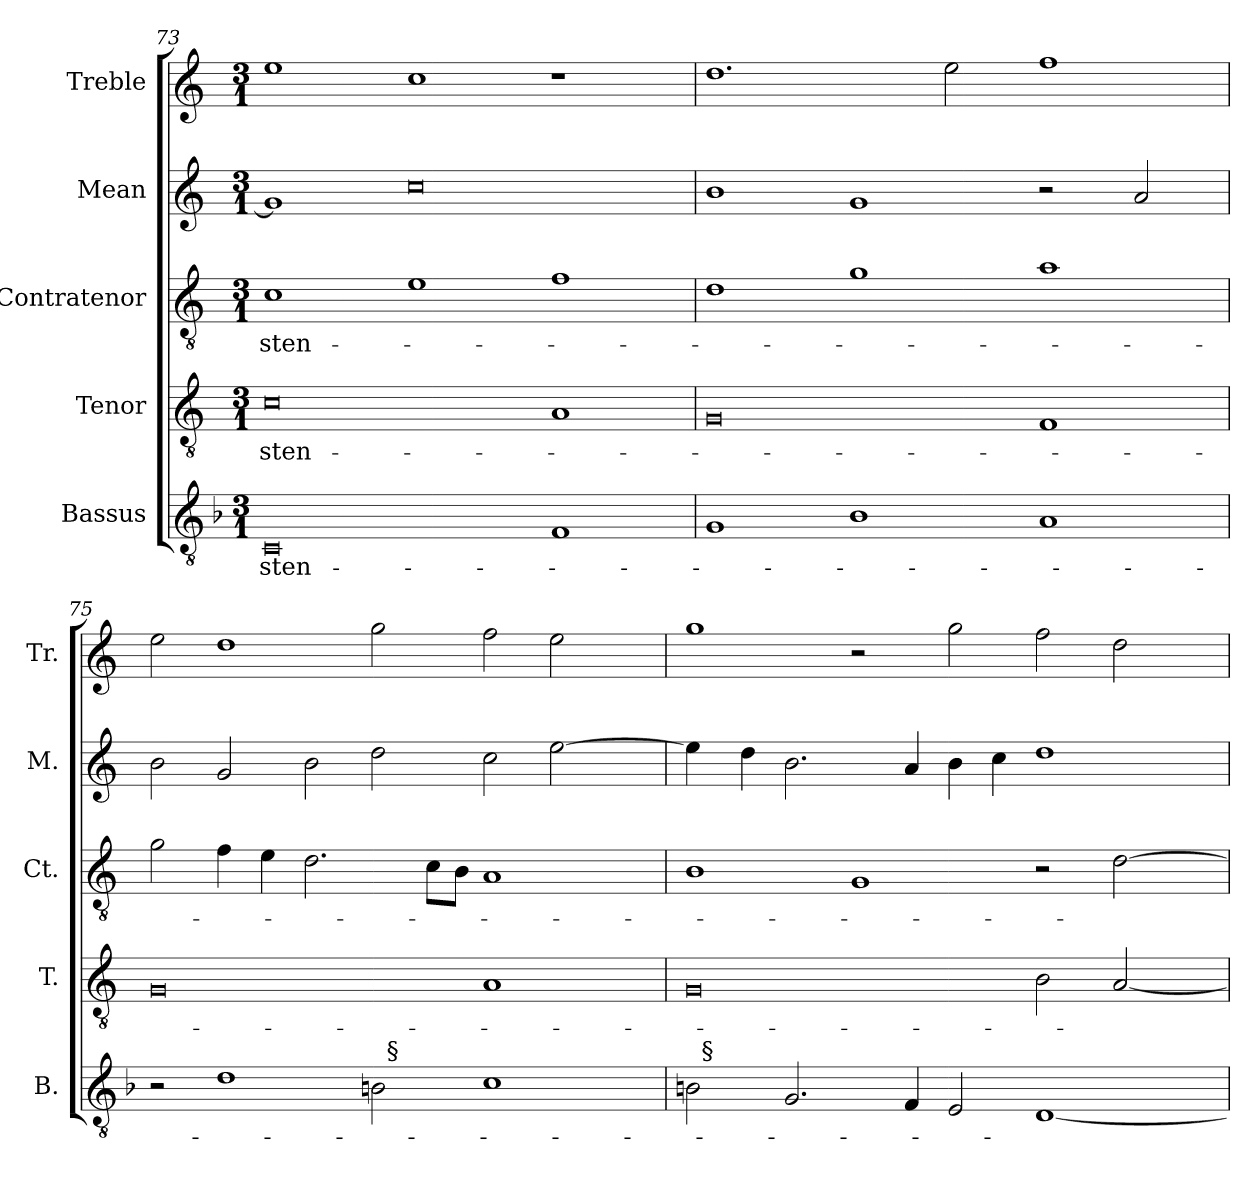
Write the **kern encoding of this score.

**kern	**text	**kern	**text	**kern	**text	**kern	**kern
*part5	*part5	*part4	*part4	*part3	*part3	*part2	*part1
*staff5	*staff5	*staff4	*staff4	*staff3	*staff3	*staff2	*staff1
*I"Bassus	*	*I"Tenor	*	*I"Contratenor	*	*I"Mean	*I"Treble
*I'B.	*	*I'T.	*	*I'Ct.	*	*I'M.	*I'Tr.
*clefGv2	*	*clefGv2	*	*clefGv2	*	*clefG2	*clefG2
*ITrd7c12	*	*ITrd7c12	*	*ITrd7c12	*	*	*
*k[b-]	*	*k[]	*	*k[]	*	*k[]	*k[]
*F:	*	*	*	*C:	*	*C:	*C:
*M3/1	*	*M3/1	*	*M3/1	*	*M3/1	*M3/1
=73	=73	=73	=73	=73	=73	=73	=73
!	!LO:LY:b:color=#000000	!	!	!	!	!	!
!	!	!	!LO:LY:b:color=#000000	!	!	!	!
!	!	!	!	!	!LO:LY:b:color=#000000	!	!
0CCi	-sten-	0Ci	-sten-	1Ci	-sten-	1gi]	1eei
.	.	.	.	1Ei	.	0cci	1cci
1FFi	.	1AAi	.	1Fi	.	.	1r
=74`	=74`	=74`	=74`	=74`	=74`	=74`	=74`
1GGi	.	0GGi	.	1Di	.	1bi	1.ddi
1BB-i	.	.	.	1Gi	.	1gi	.
.	.	.	.	.	.	.	2eei\
1AAi	.	1FFi	.	1Ai	.	2r	1ffi
.	.	.	.	.	.	2ai/	.
!!LO:LB:g=z
=75`	=75`	=75`	=75`	=75`	=75`	=75`	=75`
*^	*	*	*	*	*	*	*
2r	1ryy	.	0GGi	.	2Gi\	.	2bi\	2eei\
1Di	.	.	.	.	4Fi\	.	2gi/	1ddi
.	.	.	.	.	4Ei\	.	.	.
.	2ryy	.	.	.	2.Di\	.	2bi\	.
2BBi\	32ryy	.	.	.	.	.	2ddi\	2ggi\
.	256ryy	.	.	.	.	.	.	.
!	!LO:TX:a:t=§	!	!	!	!	!	!	!
.	1ryy	.	.	.	.	.	.	.
.	.	.	.	.	8Ci\L	.	.	.
.	.	.	.	.	8BBi\J	.	.	.
1Ci	.	.	1AAi	.	1AAi	.	2cci\	2ffi\
.	.	.	.	.	.	.	[>2eei\	2eei\
.	4ryy	.	.	.	.	.	.	.
.	8ryy	.	.	.	.	.	.	.
.	16ryy	.	.	.	.	.	.	.
.	64..ryy	.	.	.	.	.	.	.
=76`	=76`	=76`	=76`	=76`	=76`	=76`	=76`	=76`
2BBi\	32ryy	.	0GGi	.	1BBi	.	4eei\]	1ggi
.	256ryy	.	.	.	.	.	.	.
!	!LO:TX:a:t=§	!	!	!	!	!	!	!
.	1ryy	.	.	.	.	.	.	.
.	.	.	.	.	.	.	4ddi\	.
2.GGi/	.	.	.	.	.	.	2.bi\	.
.	.	.	.	.	1GGi	.	.	2r
.	1ryy	.	.	.	.	.	.	.
4FFi/	.	.	.	.	.	.	4ai/	.
2EEi/	.	.	.	.	.	.	4bi\	2ggi\
.	.	.	.	.	.	.	4cci\	.
[<1DDi	.	.	2BBi\	.	2r	.	1ddi	2ffi\
.	2ryy	.	.	.	.	.	.	.
.	.	.	[<2AAi/	.	[>2Di\	.	.	2ddi\
.	4ryy	.	.	.	.	.	.	.
.	8ryy	.	.	.	.	.	.	.
.	16ryy	.	.	.	.	.	.	.
.	64..ryy	.	.	.	.	.	.	.
*v	*v	*	*	*	*	*	*	*
=`	=`	=`	=`	=`	=`	=`	=`
*-	*-	*-	*-	*-	*-	*-	*-
